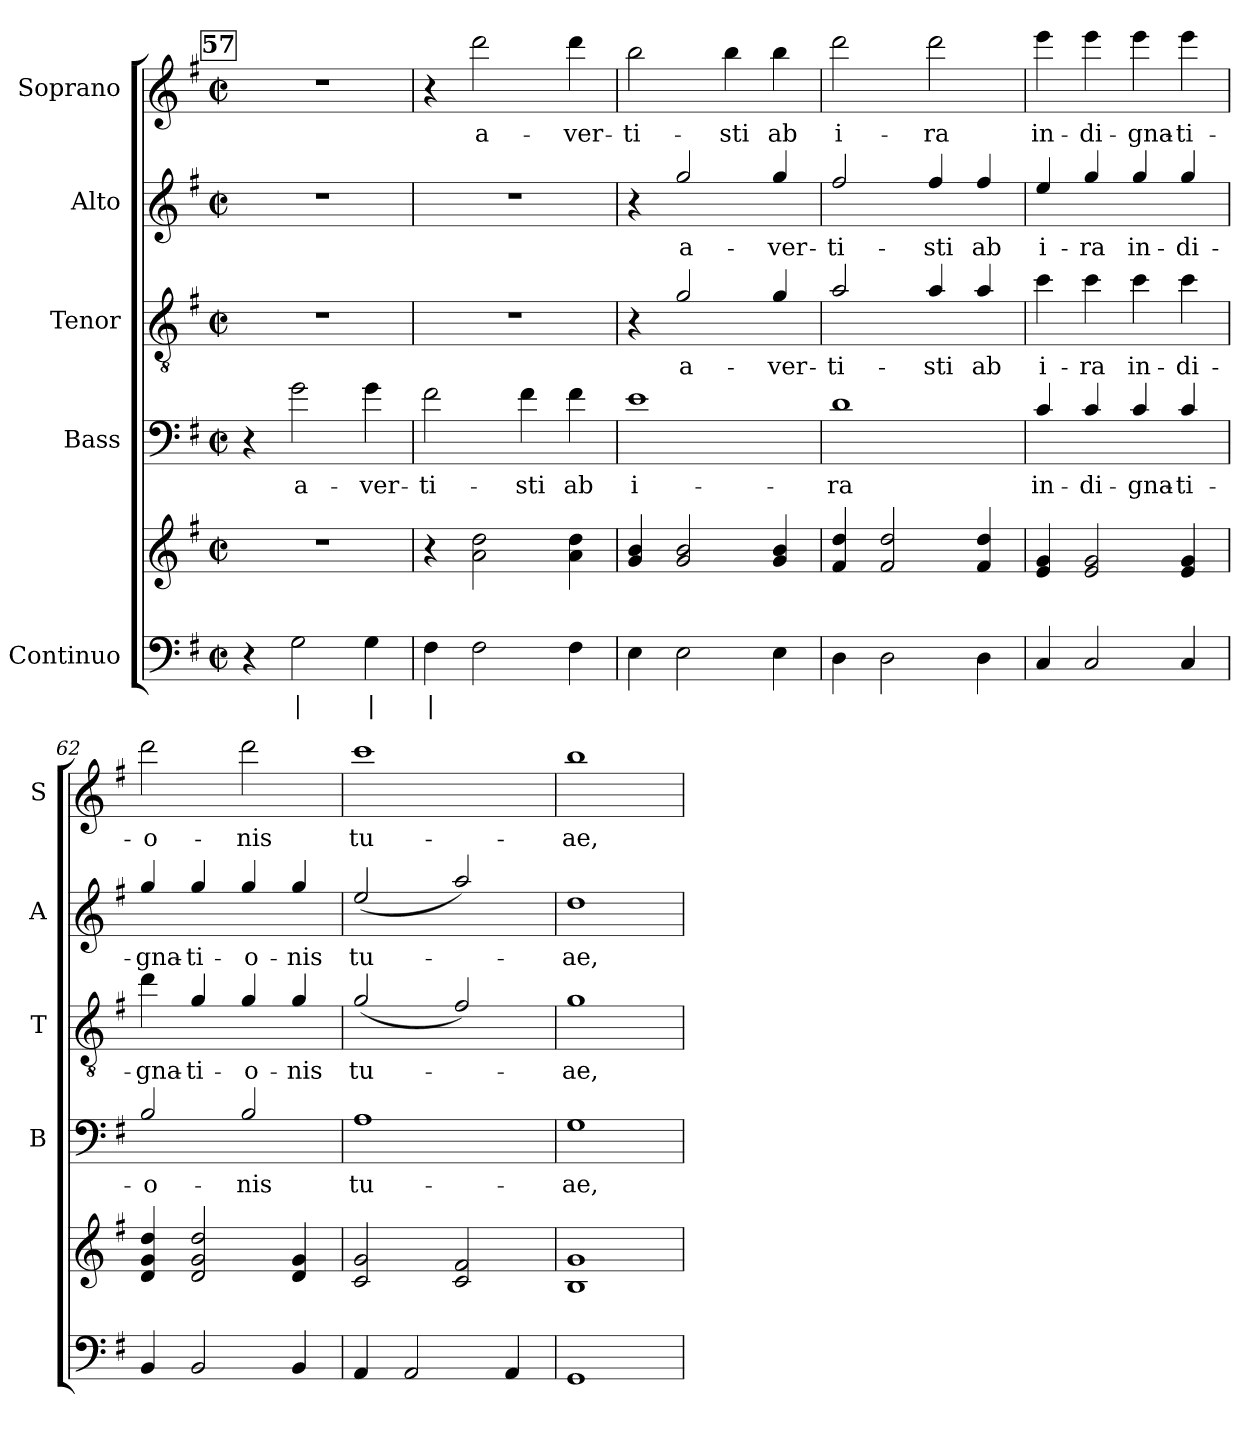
**kern	**text	**kern	**kern	**text	**kern	**text	**kern	**text	**kern	**text
*part5	*part5	*part5	*part4	*part4	*part3	*part3	*part2	*part2	*part1	*part1
*staff6	*staff6	*staff5	*staff4	*staff4	*staff3	*staff3	*staff2	*staff2	*staff1	*staff1
*I"Continuo	*	*	*I"Bass	*	*I"Tenor	*	*I"Alto	*	*I"Soprano	*
*	*	*	*I'B	*	*I'T	*	*I'A	*	*I'S	*
*clefF4	*	*clefG2	*clefF4	*	*clefGv2	*	*clefG2	*	*clefG2	*
*	*	*	*ITrd7c12	*	*ITrd7c12	*	*ITrd7c12	*	*ITrd7c12	*
*k[f#]	*	*k[f#]	*k[f#]	*	*k[f#]	*	*k[f#]	*	*k[f#]	*
*G:	*	*G:	*G:	*	*G:	*	*G:	*	*G:	*
*M2/2	*	*M2/2	*M2/2	*	*M2/2	*	*M2/2	*	*M2/2	*
*met(c|)	*	*met(c|)	*met(c|)	*	*met(c|)	*	*met(c|)	*	*met(c|)	*
!!LO:REH:place=s1:a:B:fs=8.3:t=57
=57	=57	=57	=57	=57	=57	=57	=57	=57	=57	=57
4r	.	1r	4r	.	1r	.	1r	.	1r	.
!	!LO:LY:b	!	!	!	!	!	!	!	!	!
!	!	!	!	!LO:LY:b	!	!	!	!	!	!
2G\	|	.	2G\	a-	.	.	.	.	.	.
!	!LO:LY:b	!	!	!	!	!	!	!	!	!
!	!	!	!	!LO:LY:b	!	!	!	!	!	!
4G\	|	.	4G\	-ver-	.	.	.	.	.	.
=58	=58	=58	=58	=58	=58	=58	=58	=58	=58	=58
!	!LO:LY:b	!	!	!	!	!	!	!	!	!
!	!	!	!	!LO:LY:b	!	!	!	!	!	!
4F#\	|	4r	2F#\	-ti-	1r	.	1r	.	4r	.
!	!	!	!	!	!	!	!	!	!	!LO:LY:b
2F#\	.	2a!\ 2dd!\	.	.	.	.	.	.	2dd\	a-
!	!	!	!	!LO:LY:b	!	!	!	!	!	!
.	.	.	4F#\	-sti	.	.	.	.	.	.
!	!	!	!	!LO:LY:b	!	!	!	!	!	!
!	!	!	!	!	!	!	!	!	!	!LO:LY:b
4F#\	.	4a!\ 4dd!\	4F#\	ab	.	.	.	.	4dd\	-ver-
=59	=59	=59	=59	=59	=59	=59	=59	=59	=59	=59
!	!	!	!	!LO:LY:b	!	!	!	!	!	!
!	!	!	!	!	!	!	!	!	!	!LO:LY:b
4E\	.	4g!/ 4b!/	1E	i-	4r	.	4r	.	2b\	-ti-
!	!	!	!	!	!	!LO:LY:b	!	!	!	!
!	!	!	!	!	!	!	!	!LO:LY:b	!	!
2E\	.	2g!/ 2b!/	.	.	2G/	a-	2g/	a-	.	.
!	!	!	!	!	!	!	!	!	!	!LO:LY:b
.	.	.	.	.	.	.	.	.	4b\	-sti
!	!	!	!	!	!	!LO:LY:b	!	!	!	!
!	!	!	!	!	!	!	!	!LO:LY:b	!	!
!	!	!	!	!	!	!	!	!	!	!LO:LY:b
4E\	.	4g!/ 4b!/	.	.	4G/	-ver-	4g/	-ver-	4b\	ab
=60	=60	=60	=60	=60	=60	=60	=60	=60	=60	=60
!	!	!	!	!LO:LY:b	!	!	!	!	!	!
!	!	!	!	!	!	!LO:LY:b	!	!	!	!
!	!	!	!	!	!	!	!	!LO:LY:b	!	!
!	!	!	!	!	!	!	!	!	!	!LO:LY:b
4D\	.	4f#!/ 4dd!/	1D	-ra	2A/	-ti-	2f#/	-ti-	2dd\	i-
2D\	.	2f#!/ 2dd!/	.	.	.	.	.	.	.	.
!	!	!	!	!	!	!LO:LY:b	!	!	!	!
!	!	!	!	!	!	!	!	!LO:LY:b	!	!
!	!	!	!	!	!	!	!	!	!	!LO:LY:b
.	.	.	.	.	4A/	-sti	4f#/	-sti	2dd\	-ra
!	!	!	!	!	!	!LO:LY:b	!	!	!	!
!	!	!	!	!	!	!	!	!LO:LY:b	!	!
4D\	.	4f#!/ 4dd!/	.	.	4A/	ab	4f#/	ab	.	.
=61	=61	=61	=61	=61	=61	=61	=61	=61	=61	=61
!	!	!	!	!LO:LY:b	!	!	!	!	!	!
!	!	!	!	!	!	!LO:LY:b	!	!	!	!
!	!	!	!	!	!	!	!	!LO:LY:b	!	!
!	!	!	!	!	!	!	!	!	!	!LO:LY:b
4C/	.	4e!/ 4g!/	4C/	in-	4c\	i-	4e/	i-	4ee\	in-
!	!	!	!	!LO:LY:b	!	!	!	!	!	!
!	!	!	!	!	!	!LO:LY:b	!	!	!	!
!	!	!	!	!	!	!	!	!LO:LY:b	!	!
!	!	!	!	!	!	!	!	!	!	!LO:LY:b
2C/	.	2e!/ 2g!/	4C/	-di-	4c\	-ra	4g/	-ra	4ee\	-di-
!	!	!	!	!LO:LY:b	!	!	!	!	!	!
!	!	!	!	!	!	!LO:LY:b	!	!	!	!
!	!	!	!	!	!	!	!	!LO:LY:b	!	!
!	!	!	!	!	!	!	!	!	!	!LO:LY:b
.	.	.	4C/	-gna-	4c\	in-	4g/	in-	4ee\	-gna-
!	!	!	!	!LO:LY:b	!	!	!	!	!	!
!	!	!	!	!	!	!LO:LY:b	!	!	!	!
!	!	!	!	!	!	!	!	!LO:LY:b	!	!
!	!	!	!	!	!	!	!	!	!	!LO:LY:b
4C/	.	4e!/ 4g!/	4C/	-ti-	4c\	-di-	4g/	-di-	4ee\	-ti-
=62	=62	=62	=62	=62	=62	=62	=62	=62	=62	=62
!	!	!	!	!LO:LY:b	!	!	!	!	!	!
!	!	!	!	!	!	!LO:LY:b	!	!	!	!
!	!	!	!	!	!	!	!	!LO:LY:b	!	!
!	!	!	!	!	!	!	!	!	!	!LO:LY:b
4BB/	.	4d!/ 4g!/ 4dd!/	2BB/	-o-	4d\	-gna-	4g/	-gna-	2dd\	-o-
!	!	!	!	!	!	!LO:LY:b	!	!	!	!
!	!	!	!	!	!	!	!	!LO:LY:b	!	!
2BB/	.	2d!/ 2g!/ 2dd!/	.	.	4G/	-ti-	4g/	-ti-	.	.
!	!	!	!	!LO:LY:b	!	!	!	!	!	!
!	!	!	!	!	!	!LO:LY:b	!	!	!	!
!	!	!	!	!	!	!	!	!LO:LY:b	!	!
!	!	!	!	!	!	!	!	!	!	!LO:LY:b
.	.	.	2BB/	-nis	4G/	-o-	4g/	-o-	2dd\	-nis
!	!	!	!	!	!	!LO:LY:b	!	!	!	!
!	!	!	!	!	!	!	!	!LO:LY:b	!	!
4BB/	.	4d!/ 4g!/	.	.	4G/	-nis	4g/	-nis	.	.
=63	=63	=63	=63	=63	=63	=63	=63	=63	=63	=63
!	!	!	!	!LO:LY:b	!	!	!	!	!	!
!	!	!	!	!	!	!LO:LY:b	!	!	!	!
!	!	!	!	!	!	!	!	!LO:LY:b	!	!
!	!	!	!	!	!	!	!	!	!	!LO:LY:b
4AA/	.	2c!/ 2g!/	1AA	tu-	(<2G/	tu-	(<2e/	tu-	1cc	tu-
2AA/	.	.	.	.	.	.	.	.	.	.
.	.	2c!/ 2f#!/	.	.	2F#/)	.	2a/)	.	.	.
4AA/	.	.	.	.	.	.	.	.	.	.
=64	=64	=64	=64	=64	=64	=64	=64	=64	=64	=64
!	!	!	!	!LO:LY:b	!	!	!	!	!	!
!	!	!	!	!	!	!LO:LY:b	!	!	!	!
!	!	!	!	!	!	!	!	!LO:LY:b	!	!
!	!	!	!	!	!	!	!	!	!	!LO:LY:b
1GG	.	1B! 1g!	1GG	-ae,	1G	-ae,	1d	-ae,	1b	-ae,
=	=	=	=	=	=	=	=	=	=	=
*-	*-	*-	*-	*-	*-	*-	*-	*-	*-	*-
